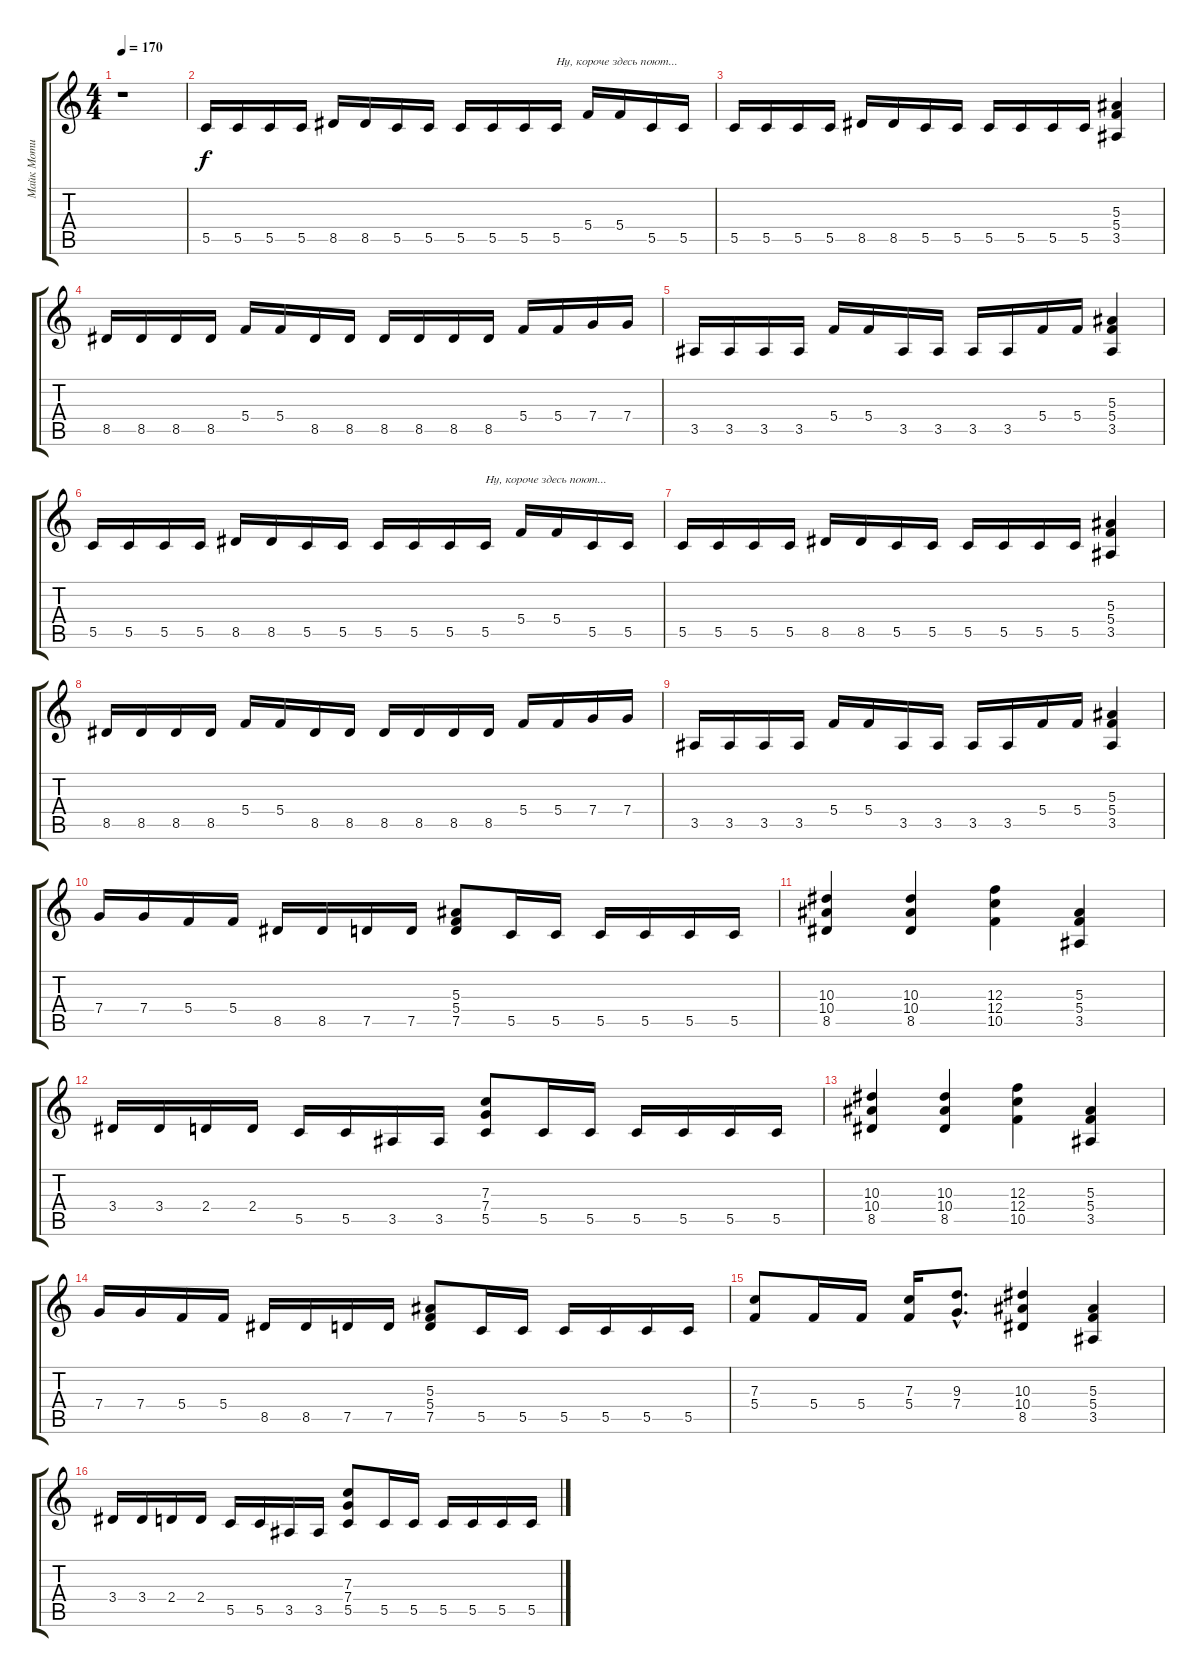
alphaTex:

\track ("Майк Моти muted guitar" "Майк Моти ") {instrument electricguitarmuted}
\staff {score tabs}
\tuning (D4 A3 F3 C3 G2 D2) {hide}
\ts (4 4)
\tempo 170
\clef g2
\ks c
r.1{dy f} |
5.5.16 5.5.16 5.5.16 5.5.16 8.5.16 8.5.16 5.5.16 5.5.16 5.5.16 5.5.16 5.5.16 5.5.16{txt "Ну, короче здесь поют..."} 5.4.16 5.4.16 5.5.16 5.5.16 |
5.5.16 5.5.16 5.5.16 5.5.16 8.5.16 8.5.16 5.5.16 5.5.16 5.5.16 5.5.16 5.5.16 5.5.16 (5.3 5.4 3.5).4 |
8.5.16 8.5.16 8.5.16 8.5.16 5.4.16 5.4.16 8.5.16 8.5.16 8.5.16 8.5.16 8.5.16 8.5.16 5.4.16 5.4.16 7.4.16 7.4.16 |
3.5.16 3.5.16 3.5.16 3.5.16 5.4.16 5.4.16 3.5.16 3.5.16 3.5.16 3.5.16 5.4.16 5.4.16 (5.3 5.4 3.5).4 |
5.5.16 5.5.16 5.5.16 5.5.16 8.5.16 8.5.16 5.5.16 5.5.16 5.5.16 5.5.16 5.5.16 5.5.16{txt "Ну, короче здесь поют..."} 5.4.16 5.4.16 5.5.16 5.5.16 |
5.5.16 5.5.16 5.5.16 5.5.16 8.5.16 8.5.16 5.5.16 5.5.16 5.5.16 5.5.16 5.5.16 5.5.16 (5.3 5.4 3.5).4 |
8.5.16 8.5.16 8.5.16 8.5.16 5.4.16 5.4.16 8.5.16 8.5.16 8.5.16 8.5.16 8.5.16 8.5.16 5.4.16 5.4.16 7.4.16 7.4.16 |
3.5.16 3.5.16 3.5.16 3.5.16 5.4.16 5.4.16 3.5.16 3.5.16 3.5.16 3.5.16 5.4.16 5.4.16 (5.3 5.4 3.5).4 |
7.4.16 7.4.16 5.4.16 5.4.16 8.5.16 8.5.16 7.5.16 7.5.16 (5.3 5.4 7.5).8 5.5.16 5.5.16 5.5.16 5.5.16 5.5.16 5.5.16 |
(10.3 10.4 8.5).4 (10.3 10.4 8.5).4 (12.3 12.4 10.5).4 (5.3 5.4 3.5).4 |
3.4.16 3.4.16 2.4.16 2.4.16 5.5.16 5.5.16 3.5.16 3.5.16 (7.3 7.4 5.5).8 5.5.16 5.5.16 5.5.16 5.5.16 5.5.16 5.5.16 |
(10.3 10.4 8.5).4 (10.3 10.4 8.5).4 (12.3 12.4 10.5).4 (5.3 5.4 3.5).4 |
7.4.16 7.4.16 5.4.16 5.4.16 8.5.16 8.5.16 7.5.16 7.5.16 (5.3 5.4 7.5).8 5.5.16 5.5.16 5.5.16 5.5.16 5.5.16 5.5.16 |
(7.3 5.4).8 5.4.16 5.4.16 (7.3 5.4).16 (9.3{hac} 7.4{hac}).8{d} (10.3 10.4 8.5).4 (5.3 5.4 3.5).4 |
3.4.16 3.4.16 2.4.16 2.4.16 5.5.16 5.5.16 3.5.16 3.5.16 (7.3 7.4 5.5).8 5.5.16 5.5.16 5.5.16 5.5.16 5.5.16 5.5.16
